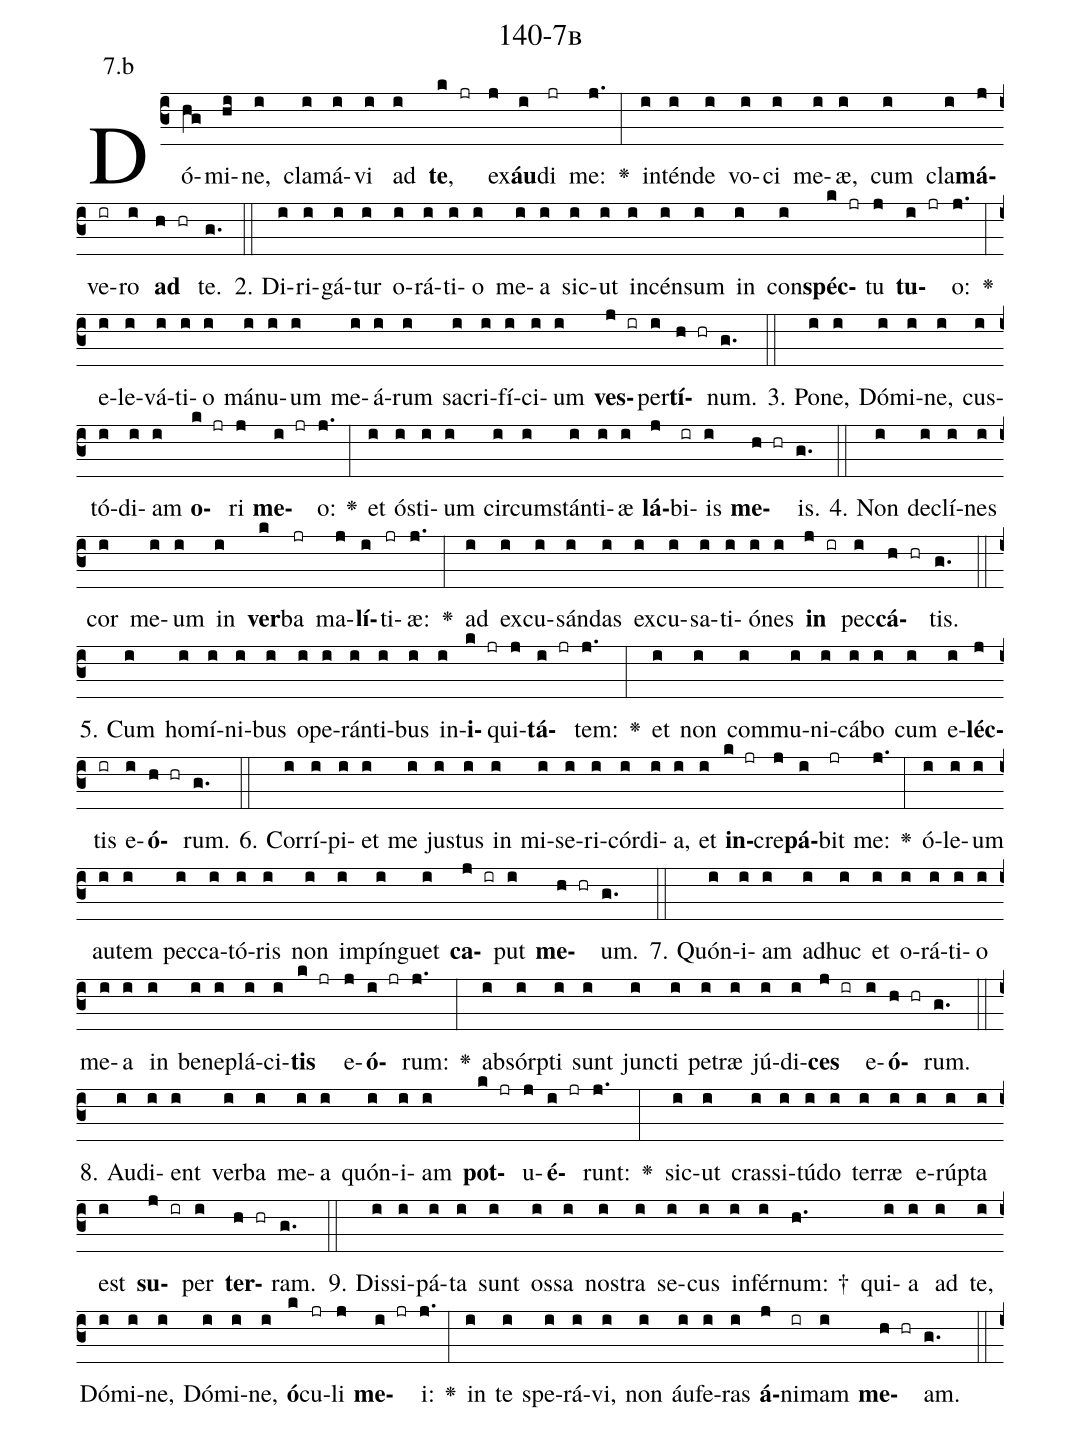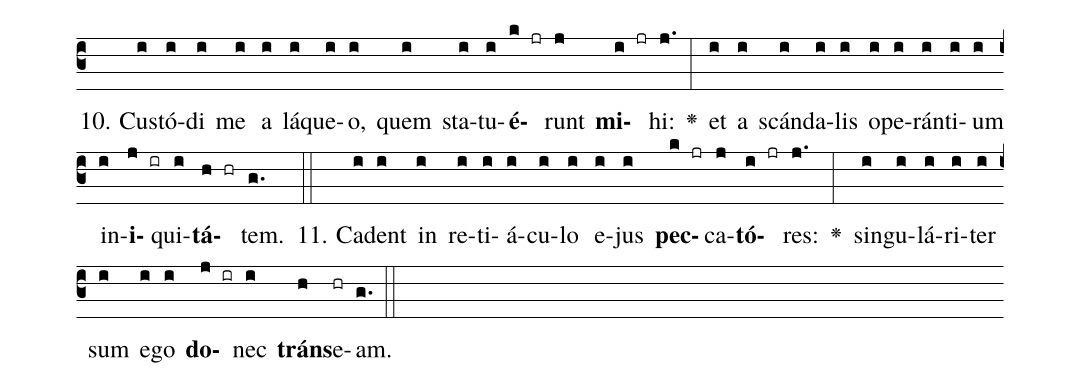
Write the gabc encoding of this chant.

name: 140-7b;
annotation: 7.b;
%%
(c3)Dó(hg)mi(hi)ne,(i) cla(i)má(i)vi(i) ad(i) <b>te</b>,(k jr) ex(j)<b>áu</b>(i)di(jr) me:(j.) <v>\greheightstar</v>(:) in(i)tén(i)de(i) vo(i)ci(i) me(i)æ,(i) cum(i) cla(i)<b>má</b>(j)ve(ir)ro(i) <b>ad</b>(h hr) te.(g.) (::)
2. Di(i)ri(i)gá(i)tur(i) o(i)rá(i)ti(i)o(i) me(i)a(i) sic(i)ut(i) in(i)cén(i)sum(i) in(i) con(i)<b>spéc</b>(k jr)tu(j) <b>tu</b>(i jr)o:(j.) <v>\greheightstar</v>(:) e(i)le(i)vá(i)ti(i)o(i) má(i)nu(i)um(i) me(i)á(i)rum(i) sa(i)cri(i)fí(i)ci(i)um(i) <b>ves</b>(j ir)per(i)<b>tí</b>(h hr)num.(g.) (::)
3. Po(i)ne,(i) Dó(i)mi(i)ne,(i) cus(i)tó(i)di(i)am(i) <b>o</b>(k jr)ri(j) <b>me</b>(i jr)o:(j.) <v>\greheightstar</v>(:) et(i) ós(i)ti(i)um(i) cir(i)cum(i)stán(i)ti(i)æ(i) <b>lá</b>(j)bi(ir)is(i) <b>me</b>(h hr)is.(g.) (::)
4. Non(i) de(i)clí(i)nes(i) cor(i) me(i)um(i) in(i) <b>ver</b>(k)ba(jr) ma(j)<b>lí</b>(i)ti(jr)æ:(j.) <v>\greheightstar</v>(:) ad(i) ex(i)cu(i)sán(i)das(i) ex(i)cu(i)sa(i)ti(i)ó(i)nes(i) <b>in</b>(j ir) pec(i)<b>cá</b>(h hr)tis.(g.) (::)
5. Cum(i) ho(i)mí(i)ni(i)bus(i) o(i)pe(i)rán(i)ti(i)bus(i) in(i)<b>i</b>(k jr)qui(j)<b>tá</b>(i jr)tem:(j.) <v>\greheightstar</v>(:) et(i) non(i) com(i)mu(i)ni(i)cá(i)bo(i) cum(i) e(i)<b>léc</b>(j)tis(ir) e(i)<b>ó</b>(h hr)rum.(g.) (::)
6. Cor(i)rí(i)pi(i)et(i) me(i) jus(i)tus(i) in(i) mi(i)se(i)ri(i)cór(i)di(i)a,(i) et(i) <b>in</b>(k jr)cre(j)<b>pá</b>(i)bit(jr) me:(j.) <v>\greheightstar</v>(:) ó(i)le(i)um(i) au(i)tem(i) pec(i)ca(i)tó(i)ris(i) non(i) im(i)pín(i)guet(i) <b>ca</b>(j ir)put(i) <b>me</b>(h hr)um.(g.) (::)
7. Quón(i)i(i)am(i) ad(i)huc(i) et(i) o(i)rá(i)ti(i)o(i) me(i)a(i) in(i) be(i)ne(i)plá(i)ci(i)<b>tis</b>(k jr) e(j)<b>ó</b>(i jr)rum:(j.) <v>\greheightstar</v>(:) ab(i)sórp(i)ti(i) sunt(i) junc(i)ti(i) pe(i)træ(i) jú(i)di(i)<b>ces</b>(j ir) e(i)<b>ó</b>(h hr)rum.(g.) (::)
8. Au(i)di(i)ent(i) ver(i)ba(i) me(i)a(i) quón(i)i(i)am(i) <b>pot</b>(k jr)u(j)<b>é</b>(i jr)runt:(j.) <v>\greheightstar</v>(:) sic(i)ut(i) cras(i)si(i)tú(i)do(i) ter(i)ræ(i) e(i)rúp(i)ta(i) est(i) <b>su</b>(j ir)per(i) <b>ter</b>(h hr)ram.(g.) (::)
9. Dis(i)si(i)pá(i)ta(i) sunt(i) os(i)sa(i) nos(i)tra(i) se(i)cus(i) in(i)fér(i)num: †(h.) qui(i)a(i) ad(i) te,(i) Dó(i)mi(i)ne,(i) Dó(i)mi(i)ne,(i) <b>ó</b>(k)cu(jr)li(j) <b>me</b>(i jr)i:(j.) <v>\greheightstar</v>(:) in(i) te(i) spe(i)rá(i)vi,(i) non(i) áu(i)fe(i)ras(i) <b>á</b>(j)ni(ir)mam(i) <b>me</b>(h hr)am.(g.) (::)
10. Cus(i)tó(i)di(i) me(i) a(i) lá(i)que(i)o,(i) quem(i) sta(i)tu(i)<b>é</b>(k jr)runt(j) <b>mi</b>(i jr)hi:(j.) <v>\greheightstar</v>(:) et(i) a(i) scán(i)da(i)lis(i) o(i)pe(i)rán(i)ti(i)um(i) in(i)<b>i</b>(j ir)qui(i)<b>tá</b>(h hr)tem.(g.) (::)
11. Ca(i)dent(i) in(i) re(i)ti(i)á(i)cu(i)lo(i) e(i)jus(i) <b>pec</b>(k jr)ca(j)<b>tó</b>(i jr)res:(j.) <v>\greheightstar</v>(:) sin(i)gu(i)lá(i)ri(i)ter(i) sum(i) e(i)go(i) <b>do</b>(j ir)nec(i) <b>tráns</b>(h)e(hr)am.(g.) (::)
